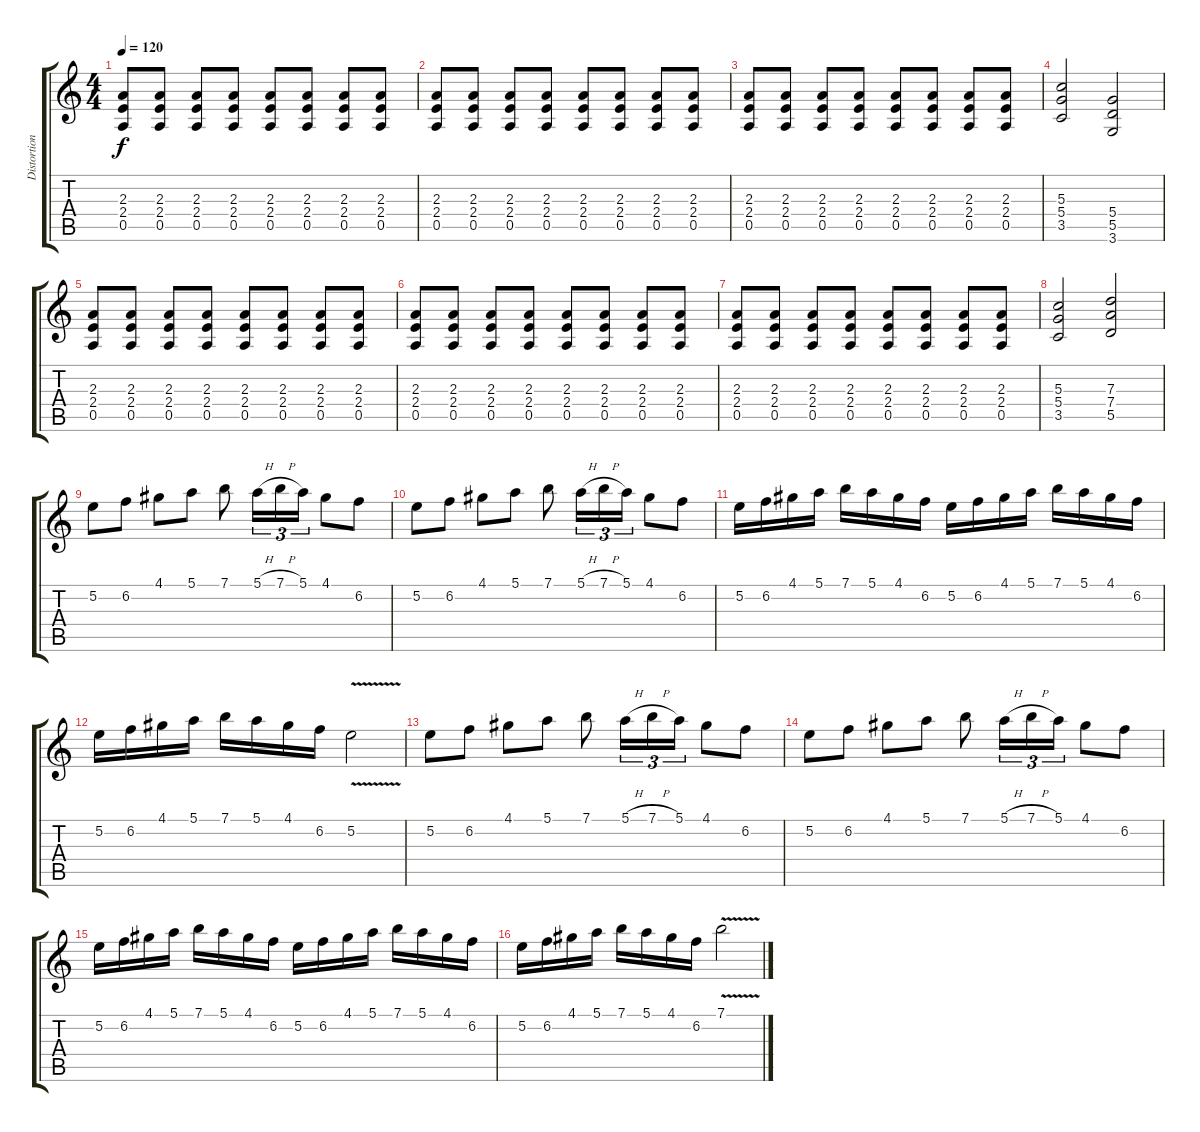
\track ("Distortion Guitar" "Distortion") {instrument distortionguitar}
\staff {score tabs}
\tuning (E4 B3 G3 D3 A2 E2) {hide}
\ts (4 4)
\tempo 120
\clef g2
\ks c
(2.3 2.4 0.5).8{dy f} (2.3 2.4 0.5).8 (2.3 2.4 0.5).8 (2.3 2.4 0.5).8 (2.3 2.4 0.5).8 (2.3 2.4 0.5).8 (2.3 2.4 0.5).8 (2.3 2.4 0.5).8 |
(2.3 2.4 0.5).8 (2.3 2.4 0.5).8 (2.3 2.4 0.5).8 (2.3 2.4 0.5).8 (2.3 2.4 0.5).8 (2.3 2.4 0.5).8 (2.3 2.4 0.5).8 (2.3 2.4 0.5).8 |
(2.3 2.4 0.5).8 (2.3 2.4 0.5).8 (2.3 2.4 0.5).8 (2.3 2.4 0.5).8 (2.3 2.4 0.5).8 (2.3 2.4 0.5).8 (2.3 2.4 0.5).8 (2.3 2.4 0.5).8 |
(5.3 5.4 3.5).2 (5.4 5.5 3.6).2 |
(2.3 2.4 0.5).8 (2.3 2.4 0.5).8 (2.3 2.4 0.5).8 (2.3 2.4 0.5).8 (2.3 2.4 0.5).8 (2.3 2.4 0.5).8 (2.3 2.4 0.5).8 (2.3 2.4 0.5).8 |
(2.3 2.4 0.5).8 (2.3 2.4 0.5).8 (2.3 2.4 0.5).8 (2.3 2.4 0.5).8 (2.3 2.4 0.5).8 (2.3 2.4 0.5).8 (2.3 2.4 0.5).8 (2.3 2.4 0.5).8 |
(2.3 2.4 0.5).8 (2.3 2.4 0.5).8 (2.3 2.4 0.5).8 (2.3 2.4 0.5).8 (2.3 2.4 0.5).8 (2.3 2.4 0.5).8 (2.3 2.4 0.5).8 (2.3 2.4 0.5).8 |
(5.3 5.4 3.5).2 (7.3 7.4 5.5).2 |
5.2.8 6.2.8 4.1.8 5.1.8 7.1.8 5.1{h}.16{tu (3 2)} 7.1{h}.16{tu (3 2)} 5.1.16{tu (3 2)} 4.1.8 6.2.8 |
5.2.8 6.2.8 4.1.8 5.1.8 7.1.8 5.1{h}.16{tu (3 2)} 7.1{h}.16{tu (3 2)} 5.1.16{tu (3 2)} 4.1.8 6.2.8 |
5.2.16 6.2.16 4.1.16 5.1.16 7.1.16 5.1.16 4.1.16 6.2.16 5.2.16 6.2.16 4.1.16 5.1.16 7.1.16 5.1.16 4.1.16 6.2.16 |
5.2.16 6.2.16 4.1.16 5.1.16 7.1.16 5.1.16 4.1.16 6.2.16 5.2{v}.2 |
5.2.8 6.2.8 4.1.8 5.1.8 7.1.8 5.1{h}.16{tu (3 2)} 7.1{h}.16{tu (3 2)} 5.1.16{tu (3 2)} 4.1.8 6.2.8 |
5.2.8 6.2.8 4.1.8 5.1.8 7.1.8 5.1{h}.16{tu (3 2)} 7.1{h}.16{tu (3 2)} 5.1.16{tu (3 2)} 4.1.8 6.2.8 |
5.2.16 6.2.16 4.1.16 5.1.16 7.1.16 5.1.16 4.1.16 6.2.16 5.2.16 6.2.16 4.1.16 5.1.16 7.1.16 5.1.16 4.1.16 6.2.16 |
5.2.16 6.2.16 4.1.16 5.1.16 7.1.16 5.1.16 4.1.16 6.2.16 7.1{v}.2
